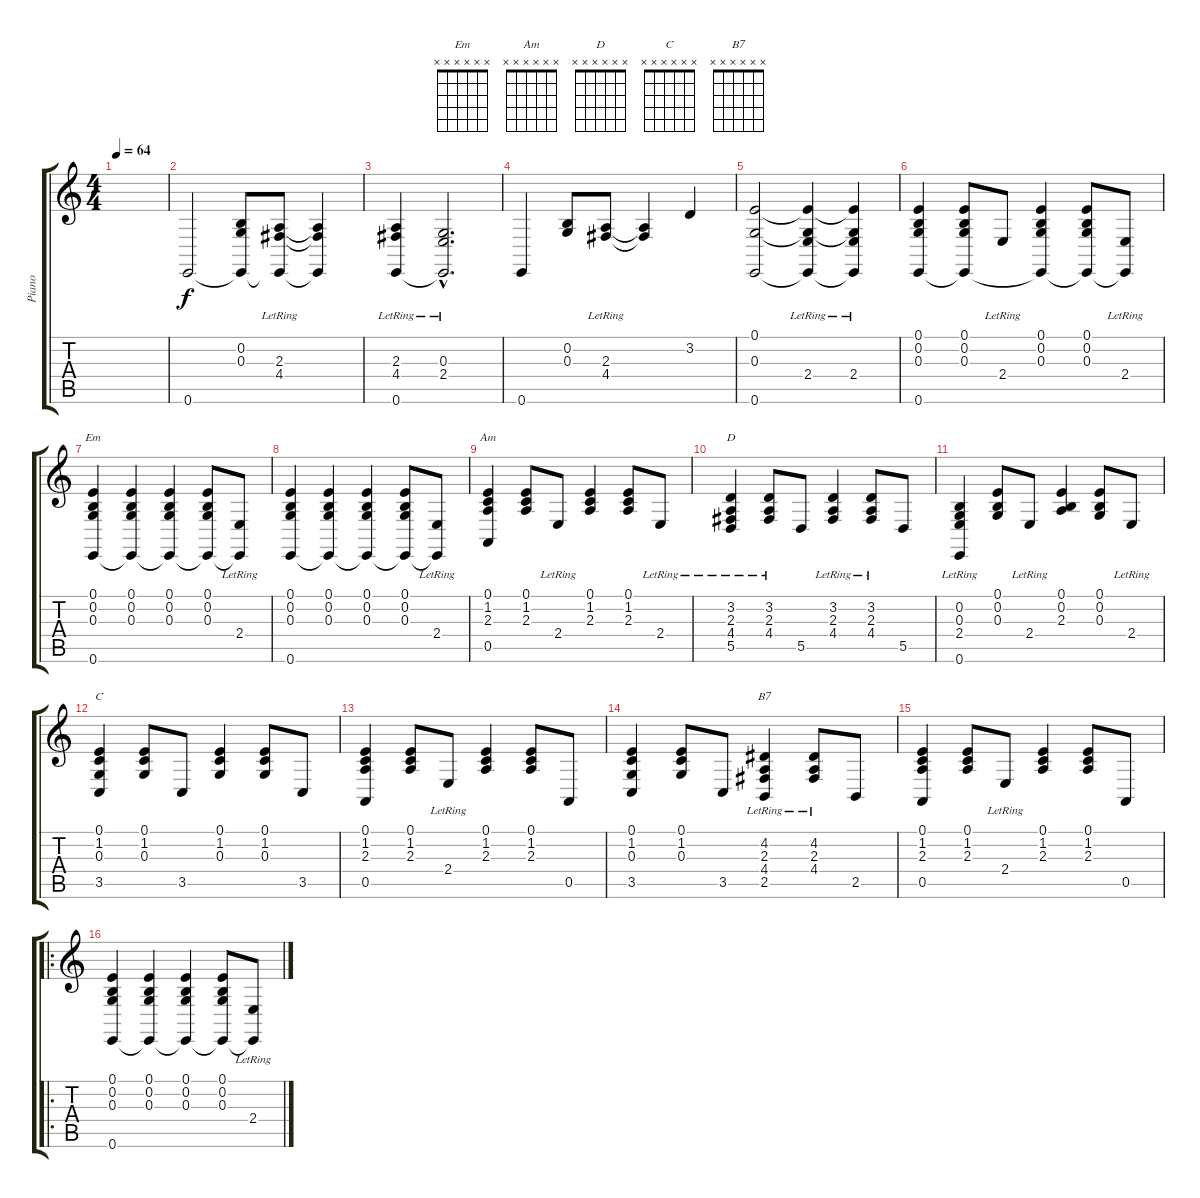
\track ("Piano" "Piano") {instrument acousticgrandpiano}
\staff {score tabs}
\tuning (E4 B3 G3 D3 A2 E2) {hide}
\chord ("Em" x x x x x x) {firstfret 0}
\chord ("Am" x x x x x x) {firstfret 0}
\chord ("D" x x x x x x) {firstfret 0}
\chord ("C" x x x x x x) {firstfret 0}
\chord ("B7" x x x x x x) {firstfret 0}
\ts (4 4)
\tempo 64
\clef g2
\ks c
|
0.6.2 (0.2 0.3 0.6{t}).8 (2.3 4.4{lr} 0.6{t}).8 (2.3{t} 4.4{t} 0.6{t}).4 |
(2.3 4.4{lr} 0.6).4 (0.3{hac} 2.4{hac lr} 0.6{hac t}).2{d} |
0.6.4 (0.2 0.3).8 (2.3 4.4{lr}).8 (2.3{t} 4.4{t}).4 3.2.4 |
(0.1 0.3 0.6).2 (0.1{t} 0.3{t} 2.4{lr} 0.6{t}).4 (0.1{t} 0.3{t} 2.4{lr} 0.6{t}).4 |
(0.1 0.2 0.3 0.6).4 (0.1 0.2 0.3 0.6{t}).8 2.4{lr}.8 (0.1 0.2 0.3 0.6{t}).4 (0.1 0.2 0.3 0.6{t}).8 (2.4{lr} 0.6{t}).8 |
(0.1 0.2 0.3 0.6).4{ch "Em"} (0.1 0.2 0.3 0.6{t}).4 (0.1 0.2 0.3 0.6{t}).4 (0.1 0.2 0.3 0.6{t}).8 (2.4{lr} 0.6{t}).8 |
(0.1 0.2 0.3 0.6).4 (0.1 0.2 0.3 0.6{t}).4 (0.1 0.2 0.3 0.6{t}).4 (0.1 0.2 0.3 0.6{t}).8 (2.4{lr} 0.6{t}).8 |
(0.1 1.2 2.3 0.5).4{ch "Am"} (0.1 1.2 2.3).8 2.4{lr}.8 (0.1 1.2 2.3).4 (0.1 1.2 2.3).8 2.4{lr}.8 |
(3.2 2.3 4.4{lr} 5.5).4{ch "D"} (3.2 2.3 4.4{lr}).8 5.5.8 (3.2 2.3 4.4{lr}).4 (3.2 2.3 4.4{lr}).8 5.5.8 |
(0.2 0.3 2.4{lr} 0.6).4 (0.1 0.2 0.3).8 2.4{lr}.8 (0.1 0.2 2.3).4 (0.1 0.2 0.3).8 2.4{lr}.8 |
(0.1 1.2 0.3 3.5).4{ch "C"} (0.1 1.2 0.3).8 3.5.8 (0.1 1.2 0.3).4 (0.1 1.2 0.3).8 3.5.8 |
(0.1 1.2 2.3 0.5).4 (0.1 1.2 2.3).8 2.4{lr}.8 (0.1 1.2 2.3).4 (0.1 1.2 2.3).8 0.5.8 |
(0.1 1.2 0.3 3.5).4 (0.1 1.2 0.3).8 3.5.8 (4.2 2.3 4.4{lr} 2.5).4{ch "B7"} (4.2 2.3 4.4{lr}).8 2.5.8 |
(0.1 1.2 2.3 0.5).4 (0.1 1.2 2.3).8 2.4{lr}.8 (0.1 1.2 2.3).4 (0.1 1.2 2.3).8 0.5.8 |
\ro
(0.1 0.2 0.3 0.6).4 (0.1 0.2 0.3 0.6{t}).4 (0.1 0.2 0.3 0.6{t}).4 (0.1 0.2 0.3 0.6{t}).8 (2.4{lr} 0.6{t}).8
